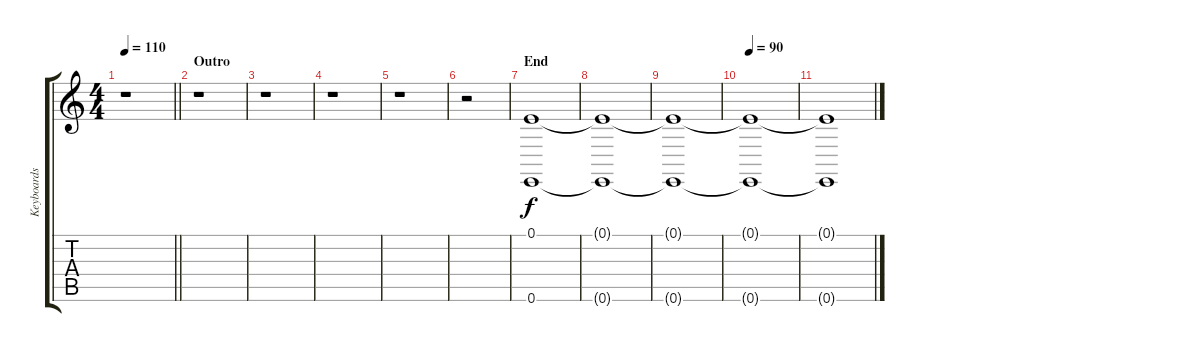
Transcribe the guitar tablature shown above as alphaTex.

\track ("Keyboards" "Keyboards") {instrument stringensemble2}
\staff {score tabs}
\tuning (E4 B3 G3 D3 A2 E2) {hide}
\ts (4 4)
\tempo 110
\clef g2
\barLineRight lightlight
\ks c
r.1{dy f} |
\section ("" "Outro")
r.1 |
r.1 |
r.1 |
r.1 |
r.2 |
\section ("" "End")
(0.1 0.6).1 |
(0.1{t} 0.6{t}).1 |
(0.1{t} 0.6{t}).1 |
\tempo 90
(0.1{t} 0.6{t}).1 |
(0.1{t} 0.6{t}).1
